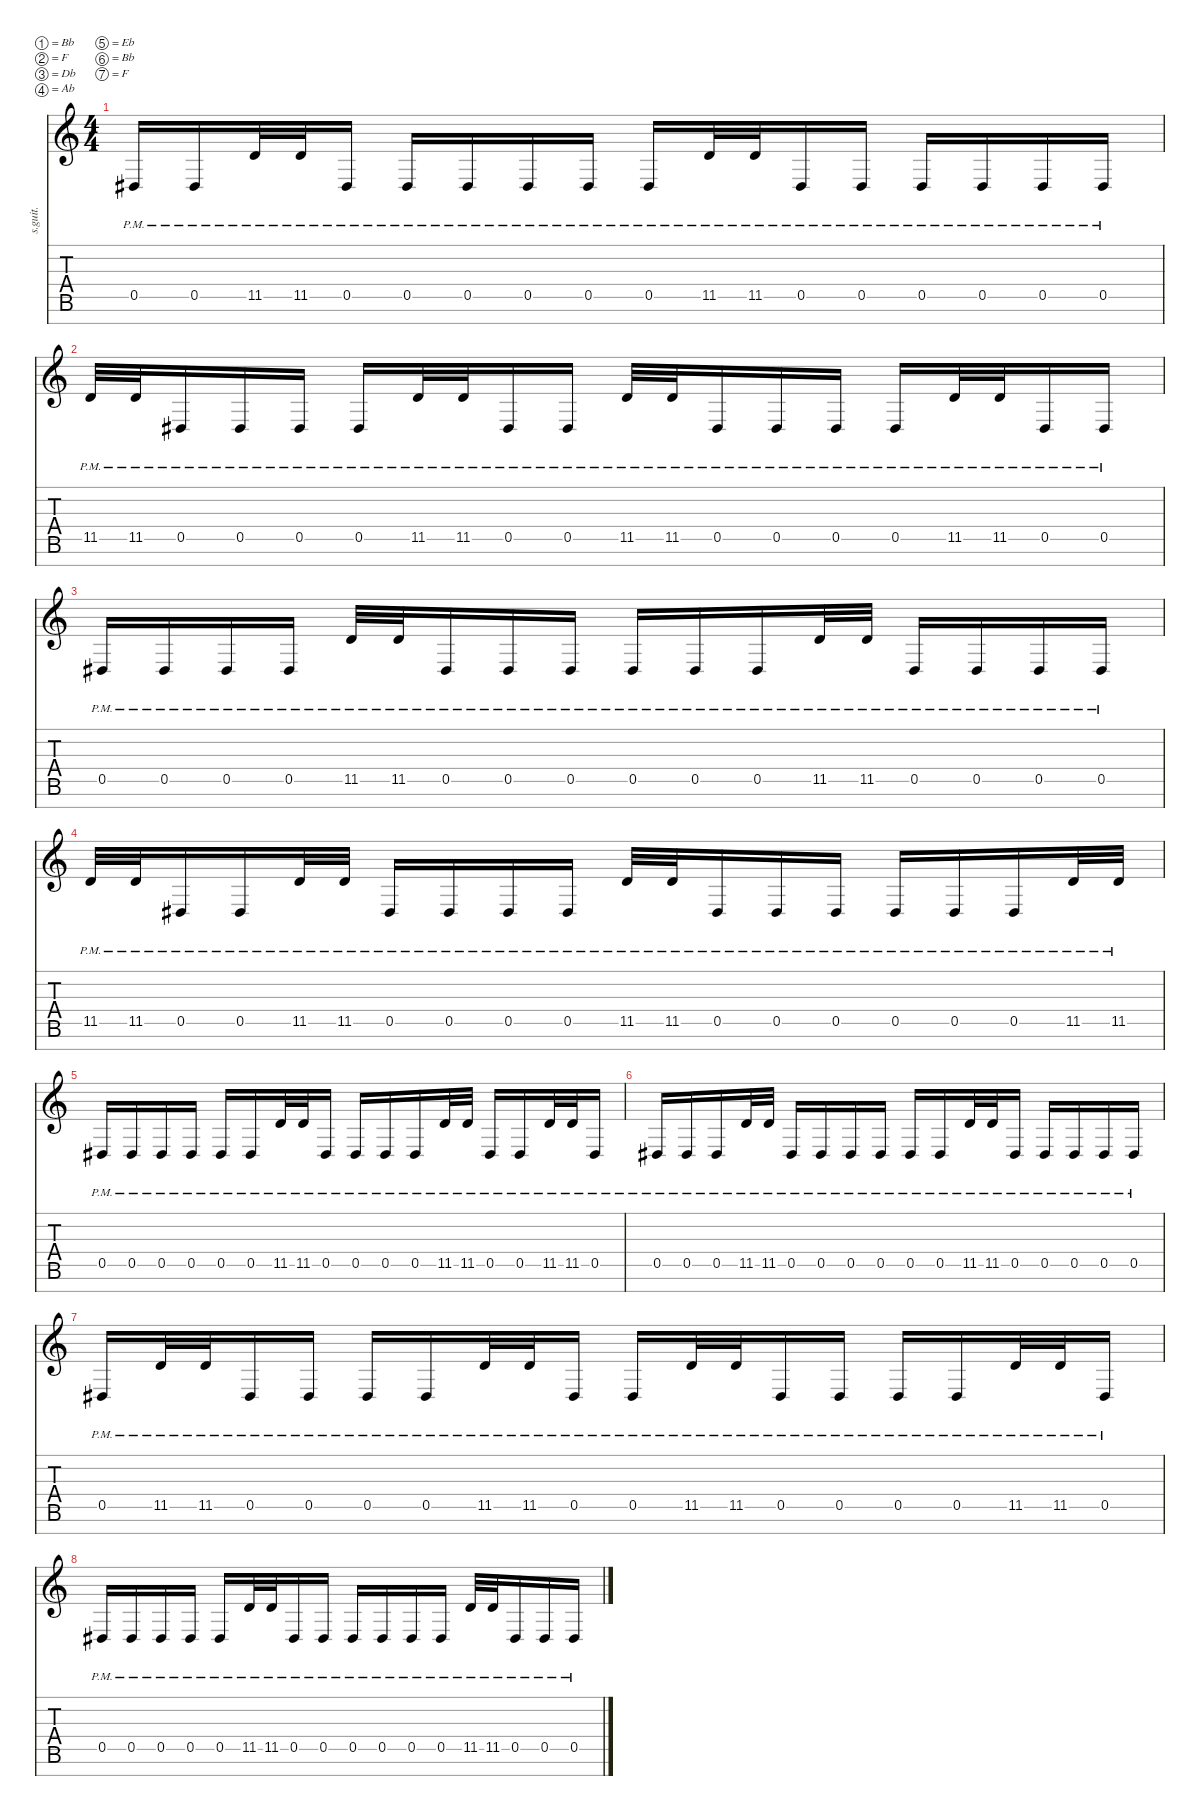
\defaultSystemsLayout 4
\hideDynamics
\bracketExtendMode nobrackets
\track ("Fredrik Thordendal (Guitar 1)" "s.guit.") {instrument distortionguitar}
\staff {score tabs}
\tuning (Bb3 F3 Db3 Ab2 Eb2 Bb1 F1)
\ts (4 4)
\tempo (115 hide)
\clef g2
\ks c
0.5{pm acc #}.16{lyrics (0 "") lyrics (1 "") lyrics (2 "") lyrics (3 "") lyrics (4 "") dy f} 0.5{pm acc #}.16{lyrics (0 "") lyrics (1 "") lyrics (2 "") lyrics (3 "") lyrics (4 "")} 11.5{pm}.32{lyrics (0 "") lyrics (1 "") lyrics (2 "") lyrics (3 "") lyrics (4 "")} 11.5{pm}.32{lyrics (0 "") lyrics (1 "") lyrics (2 "") lyrics (3 "") lyrics (4 "")} 0.5{pm acc #}.16{lyrics (0 "") lyrics (1 "") lyrics (2 "") lyrics (3 "") lyrics (4 "")} 0.5{pm acc #}.16{lyrics (0 "") lyrics (1 "") lyrics (2 "") lyrics (3 "") lyrics (4 "")} 0.5{pm acc #}.16{lyrics (0 "") lyrics (1 "") lyrics (2 "") lyrics (3 "") lyrics (4 "")} 0.5{pm acc #}.16{lyrics (0 "") lyrics (1 "") lyrics (2 "") lyrics (3 "") lyrics (4 "")} 0.5{pm acc #}.16{lyrics (0 "") lyrics (1 "") lyrics (2 "") lyrics (3 "") lyrics (4 "")} 0.5{pm acc #}.16{lyrics (0 "") lyrics (1 "") lyrics (2 "") lyrics (3 "") lyrics (4 "")} 11.5{pm}.32{lyrics (0 "") lyrics (1 "") lyrics (2 "") lyrics (3 "") lyrics (4 "")} 11.5{pm}.32{lyrics (0 "") lyrics (1 "") lyrics (2 "") lyrics (3 "") lyrics (4 "")} 0.5{pm acc #}.16{lyrics (0 "") lyrics (1 "") lyrics (2 "") lyrics (3 "") lyrics (4 "")} 0.5{pm acc #}.16{lyrics (0 "") lyrics (1 "") lyrics (2 "") lyrics (3 "") lyrics (4 "")} 0.5{pm acc #}.16{lyrics (0 "") lyrics (1 "") lyrics (2 "") lyrics (3 "") lyrics (4 "")} 0.5{pm acc #}.16{lyrics (0 "") lyrics (1 "") lyrics (2 "") lyrics (3 "") lyrics (4 "")} 0.5{pm acc #}.16{lyrics (0 "") lyrics (1 "") lyrics (2 "") lyrics (3 "") lyrics (4 "")} 0.5{pm acc #}.16{lyrics (0 "") lyrics (1 "") lyrics (2 "") lyrics (3 "") lyrics (4 "")} |
11.5{pm}.32{lyrics (0 "") lyrics (1 "") lyrics (2 "") lyrics (3 "") lyrics (4 "")} 11.5{pm}.32{lyrics (0 "") lyrics (1 "") lyrics (2 "") lyrics (3 "") lyrics (4 "")} 0.5{pm acc #}.16{lyrics (0 "") lyrics (1 "") lyrics (2 "") lyrics (3 "") lyrics (4 "")} 0.5{pm acc #}.16{lyrics (0 "") lyrics (1 "") lyrics (2 "") lyrics (3 "") lyrics (4 "")} 0.5{pm acc #}.16{lyrics (0 "") lyrics (1 "") lyrics (2 "") lyrics (3 "") lyrics (4 "")} 0.5{pm acc #}.16{lyrics (0 "") lyrics (1 "") lyrics (2 "") lyrics (3 "") lyrics (4 "")} 11.5{pm}.32{lyrics (0 "") lyrics (1 "") lyrics (2 "") lyrics (3 "") lyrics (4 "")} 11.5{pm}.32{lyrics (0 "") lyrics (1 "") lyrics (2 "") lyrics (3 "") lyrics (4 "")} 0.5{pm acc #}.16{lyrics (0 "") lyrics (1 "") lyrics (2 "") lyrics (3 "") lyrics (4 "")} 0.5{pm acc #}.16{lyrics (0 "") lyrics (1 "") lyrics (2 "") lyrics (3 "") lyrics (4 "")} 11.5{pm}.32{lyrics (0 "") lyrics (1 "") lyrics (2 "") lyrics (3 "") lyrics (4 "")} 11.5{pm}.32{lyrics (0 "") lyrics (1 "") lyrics (2 "") lyrics (3 "") lyrics (4 "")} 0.5{pm acc #}.16{lyrics (0 "") lyrics (1 "") lyrics (2 "") lyrics (3 "") lyrics (4 "")} 0.5{pm acc #}.16{lyrics (0 "") lyrics (1 "") lyrics (2 "") lyrics (3 "") lyrics (4 "")} 0.5{pm acc #}.16{lyrics (0 "") lyrics (1 "") lyrics (2 "") lyrics (3 "") lyrics (4 "")} 0.5{pm acc #}.16{lyrics (0 "") lyrics (1 "") lyrics (2 "") lyrics (3 "") lyrics (4 "")} 11.5{pm}.32{lyrics (0 "") lyrics (1 "") lyrics (2 "") lyrics (3 "") lyrics (4 "")} 11.5{pm}.32{lyrics (0 "") lyrics (1 "") lyrics (2 "") lyrics (3 "") lyrics (4 "")} 0.5{pm acc #}.16{lyrics (0 "") lyrics (1 "") lyrics (2 "") lyrics (3 "") lyrics (4 "")} 0.5{pm acc #}.16{lyrics (0 "") lyrics (1 "") lyrics (2 "") lyrics (3 "") lyrics (4 "")} |
0.5{pm acc #}.16{lyrics (0 "") lyrics (1 "") lyrics (2 "") lyrics (3 "") lyrics (4 "")} 0.5{pm acc #}.16{lyrics (0 "") lyrics (1 "") lyrics (2 "") lyrics (3 "") lyrics (4 "")} 0.5{pm acc #}.16{lyrics (0 "") lyrics (1 "") lyrics (2 "") lyrics (3 "") lyrics (4 "")} 0.5{pm acc #}.16{lyrics (0 "") lyrics (1 "") lyrics (2 "") lyrics (3 "") lyrics (4 "")} 11.5{pm}.32{lyrics (0 "") lyrics (1 "") lyrics (2 "") lyrics (3 "") lyrics (4 "")} 11.5{pm}.32{lyrics (0 "") lyrics (1 "") lyrics (2 "") lyrics (3 "") lyrics (4 "")} 0.5{pm acc #}.16{lyrics (0 "") lyrics (1 "") lyrics (2 "") lyrics (3 "") lyrics (4 "")} 0.5{pm acc #}.16{lyrics (0 "") lyrics (1 "") lyrics (2 "") lyrics (3 "") lyrics (4 "")} 0.5{pm acc #}.16{lyrics (0 "") lyrics (1 "") lyrics (2 "") lyrics (3 "") lyrics (4 "")} 0.5{pm acc #}.16{lyrics (0 "") lyrics (1 "") lyrics (2 "") lyrics (3 "") lyrics (4 "")} 0.5{pm acc #}.16{lyrics (0 "") lyrics (1 "") lyrics (2 "") lyrics (3 "") lyrics (4 "")} 0.5{pm acc #}.16{lyrics (0 "") lyrics (1 "") lyrics (2 "") lyrics (3 "") lyrics (4 "")} 11.5{pm}.32{lyrics (0 "") lyrics (1 "") lyrics (2 "") lyrics (3 "") lyrics (4 "")} 11.5{pm}.32{lyrics (0 "") lyrics (1 "") lyrics (2 "") lyrics (3 "") lyrics (4 "")} 0.5{pm acc #}.16{lyrics (0 "") lyrics (1 "") lyrics (2 "") lyrics (3 "") lyrics (4 "")} 0.5{pm acc #}.16{lyrics (0 "") lyrics (1 "") lyrics (2 "") lyrics (3 "") lyrics (4 "")} 0.5{pm acc #}.16{lyrics (0 "") lyrics (1 "") lyrics (2 "") lyrics (3 "") lyrics (4 "")} 0.5{pm acc #}.16{lyrics (0 "") lyrics (1 "") lyrics (2 "") lyrics (3 "") lyrics (4 "")} |
11.5{pm}.32{lyrics (0 "") lyrics (1 "") lyrics (2 "") lyrics (3 "") lyrics (4 "")} 11.5{pm}.32{lyrics (0 "") lyrics (1 "") lyrics (2 "") lyrics (3 "") lyrics (4 "")} 0.5{pm acc #}.16{lyrics (0 "") lyrics (1 "") lyrics (2 "") lyrics (3 "") lyrics (4 "")} 0.5{pm acc #}.16{lyrics (0 "") lyrics (1 "") lyrics (2 "") lyrics (3 "") lyrics (4 "")} 11.5{pm}.32{lyrics (0 "") lyrics (1 "") lyrics (2 "") lyrics (3 "") lyrics (4 "")} 11.5{pm}.32{lyrics (0 "") lyrics (1 "") lyrics (2 "") lyrics (3 "") lyrics (4 "")} 0.5{pm acc #}.16{lyrics (0 "") lyrics (1 "") lyrics (2 "") lyrics (3 "") lyrics (4 "")} 0.5{pm acc #}.16{lyrics (0 "") lyrics (1 "") lyrics (2 "") lyrics (3 "") lyrics (4 "")} 0.5{pm acc #}.16{lyrics (0 "") lyrics (1 "") lyrics (2 "") lyrics (3 "") lyrics (4 "")} 0.5{pm acc #}.16{lyrics (0 "") lyrics (1 "") lyrics (2 "") lyrics (3 "") lyrics (4 "")} 11.5{pm}.32{lyrics (0 "") lyrics (1 "") lyrics (2 "") lyrics (3 "") lyrics (4 "")} 11.5{pm}.32{lyrics (0 "") lyrics (1 "") lyrics (2 "") lyrics (3 "") lyrics (4 "")} 0.5{pm acc #}.16{lyrics (0 "") lyrics (1 "") lyrics (2 "") lyrics (3 "") lyrics (4 "")} 0.5{pm acc #}.16{lyrics (0 "") lyrics (1 "") lyrics (2 "") lyrics (3 "") lyrics (4 "")} 0.5{pm acc #}.16{lyrics (0 "") lyrics (1 "") lyrics (2 "") lyrics (3 "") lyrics (4 "")} 0.5{pm acc #}.16{lyrics (0 "") lyrics (1 "") lyrics (2 "") lyrics (3 "") lyrics (4 "")} 0.5{pm acc #}.16{lyrics (0 "") lyrics (1 "") lyrics (2 "") lyrics (3 "") lyrics (4 "")} 0.5{pm acc #}.16{lyrics (0 "") lyrics (1 "") lyrics (2 "") lyrics (3 "") lyrics (4 "")} 11.5{pm}.32{lyrics (0 "") lyrics (1 "") lyrics (2 "") lyrics (3 "") lyrics (4 "")} 11.5{pm}.32{lyrics (0 "") lyrics (1 "") lyrics (2 "") lyrics (3 "") lyrics (4 "")} |
0.5{pm acc #}.16{lyrics (0 "") lyrics (1 "") lyrics (2 "") lyrics (3 "") lyrics (4 "")} 0.5{pm acc #}.16{lyrics (0 "") lyrics (1 "") lyrics (2 "") lyrics (3 "") lyrics (4 "")} 0.5{pm acc #}.16{lyrics (0 "") lyrics (1 "") lyrics (2 "") lyrics (3 "") lyrics (4 "")} 0.5{pm acc #}.16{lyrics (0 "") lyrics (1 "") lyrics (2 "") lyrics (3 "") lyrics (4 "")} 0.5{pm acc #}.16{lyrics (0 "") lyrics (1 "") lyrics (2 "") lyrics (3 "") lyrics (4 "")} 0.5{pm acc #}.16{lyrics (0 "") lyrics (1 "") lyrics (2 "") lyrics (3 "") lyrics (4 "")} 11.5{pm}.32{lyrics (0 "") lyrics (1 "") lyrics (2 "") lyrics (3 "") lyrics (4 "")} 11.5{pm}.32{lyrics (0 "") lyrics (1 "") lyrics (2 "") lyrics (3 "") lyrics (4 "")} 0.5{pm acc #}.16{lyrics (0 "") lyrics (1 "") lyrics (2 "") lyrics (3 "") lyrics (4 "")} 0.5{pm acc #}.16{lyrics (0 "") lyrics (1 "") lyrics (2 "") lyrics (3 "") lyrics (4 "")} 0.5{pm acc #}.16{lyrics (0 "") lyrics (1 "") lyrics (2 "") lyrics (3 "") lyrics (4 "")} 0.5{pm acc #}.16{lyrics (0 "") lyrics (1 "") lyrics (2 "") lyrics (3 "") lyrics (4 "")} 11.5{pm}.32{lyrics (0 "") lyrics (1 "") lyrics (2 "") lyrics (3 "") lyrics (4 "")} 11.5{pm}.32{lyrics (0 "") lyrics (1 "") lyrics (2 "") lyrics (3 "") lyrics (4 "")} 0.5{pm acc #}.16{lyrics (0 "") lyrics (1 "") lyrics (2 "") lyrics (3 "") lyrics (4 "")} 0.5{pm acc #}.16{lyrics (0 "") lyrics (1 "") lyrics (2 "") lyrics (3 "") lyrics (4 "")} 11.5{pm}.32{lyrics (0 "") lyrics (1 "") lyrics (2 "") lyrics (3 "") lyrics (4 "")} 11.5{pm}.32{lyrics (0 "") lyrics (1 "") lyrics (2 "") lyrics (3 "") lyrics (4 "")} 0.5{pm acc #}.16{lyrics (0 "") lyrics (1 "") lyrics (2 "") lyrics (3 "") lyrics (4 "")} |
0.5{pm acc #}.16{lyrics (0 "") lyrics (1 "") lyrics (2 "") lyrics (3 "") lyrics (4 "")} 0.5{pm acc #}.16{lyrics (0 "") lyrics (1 "") lyrics (2 "") lyrics (3 "") lyrics (4 "")} 0.5{pm acc #}.16{lyrics (0 "") lyrics (1 "") lyrics (2 "") lyrics (3 "") lyrics (4 "")} 11.5{pm}.32{lyrics (0 "") lyrics (1 "") lyrics (2 "") lyrics (3 "") lyrics (4 "")} 11.5{pm}.32{lyrics (0 "") lyrics (1 "") lyrics (2 "") lyrics (3 "") lyrics (4 "")} 0.5{pm acc #}.16{lyrics (0 "") lyrics (1 "") lyrics (2 "") lyrics (3 "") lyrics (4 "")} 0.5{pm acc #}.16{lyrics (0 "") lyrics (1 "") lyrics (2 "") lyrics (3 "") lyrics (4 "")} 0.5{pm acc #}.16{lyrics (0 "") lyrics (1 "") lyrics (2 "") lyrics (3 "") lyrics (4 "")} 0.5{pm acc #}.16{lyrics (0 "") lyrics (1 "") lyrics (2 "") lyrics (3 "") lyrics (4 "")} 0.5{pm acc #}.16{lyrics (0 "") lyrics (1 "") lyrics (2 "") lyrics (3 "") lyrics (4 "")} 0.5{pm acc #}.16{lyrics (0 "") lyrics (1 "") lyrics (2 "") lyrics (3 "") lyrics (4 "")} 11.5{pm}.32{lyrics (0 "") lyrics (1 "") lyrics (2 "") lyrics (3 "") lyrics (4 "")} 11.5{pm}.32{lyrics (0 "") lyrics (1 "") lyrics (2 "") lyrics (3 "") lyrics (4 "")} 0.5{pm acc #}.16{lyrics (0 "") lyrics (1 "") lyrics (2 "") lyrics (3 "") lyrics (4 "")} 0.5{pm acc #}.16{lyrics (0 "") lyrics (1 "") lyrics (2 "") lyrics (3 "") lyrics (4 "")} 0.5{pm acc #}.16{lyrics (0 "") lyrics (1 "") lyrics (2 "") lyrics (3 "") lyrics (4 "")} 0.5{pm acc #}.16{lyrics (0 "") lyrics (1 "") lyrics (2 "") lyrics (3 "") lyrics (4 "")} 0.5{pm acc #}.16{lyrics (0 "") lyrics (1 "") lyrics (2 "") lyrics (3 "") lyrics (4 "")} |
0.5{pm acc #}.16{lyrics (0 "") lyrics (1 "") lyrics (2 "") lyrics (3 "") lyrics (4 "")} 11.5{pm}.32{lyrics (0 "") lyrics (1 "") lyrics (2 "") lyrics (3 "") lyrics (4 "")} 11.5{pm}.32{lyrics (0 "") lyrics (1 "") lyrics (2 "") lyrics (3 "") lyrics (4 "")} 0.5{pm acc #}.16{lyrics (0 "") lyrics (1 "") lyrics (2 "") lyrics (3 "") lyrics (4 "")} 0.5{pm acc #}.16{lyrics (0 "") lyrics (1 "") lyrics (2 "") lyrics (3 "") lyrics (4 "")} 0.5{pm acc #}.16{lyrics (0 "") lyrics (1 "") lyrics (2 "") lyrics (3 "") lyrics (4 "")} 0.5{pm acc #}.16{lyrics (0 "") lyrics (1 "") lyrics (2 "") lyrics (3 "") lyrics (4 "")} 11.5{pm}.32{lyrics (0 "") lyrics (1 "") lyrics (2 "") lyrics (3 "") lyrics (4 "")} 11.5{pm}.32{lyrics (0 "") lyrics (1 "") lyrics (2 "") lyrics (3 "") lyrics (4 "")} 0.5{pm acc #}.16{lyrics (0 "") lyrics (1 "") lyrics (2 "") lyrics (3 "") lyrics (4 "")} 0.5{pm acc #}.16{lyrics (0 "") lyrics (1 "") lyrics (2 "") lyrics (3 "") lyrics (4 "")} 11.5{pm}.32{lyrics (0 "") lyrics (1 "") lyrics (2 "") lyrics (3 "") lyrics (4 "")} 11.5{pm}.32{lyrics (0 "") lyrics (1 "") lyrics (2 "") lyrics (3 "") lyrics (4 "")} 0.5{pm acc #}.16{lyrics (0 "") lyrics (1 "") lyrics (2 "") lyrics (3 "") lyrics (4 "")} 0.5{pm acc #}.16{lyrics (0 "") lyrics (1 "") lyrics (2 "") lyrics (3 "") lyrics (4 "")} 0.5{pm acc #}.16{lyrics (0 "") lyrics (1 "") lyrics (2 "") lyrics (3 "") lyrics (4 "")} 0.5{pm acc #}.16{lyrics (0 "") lyrics (1 "") lyrics (2 "") lyrics (3 "") lyrics (4 "")} 11.5{pm}.32{lyrics (0 "") lyrics (1 "") lyrics (2 "") lyrics (3 "") lyrics (4 "")} 11.5{pm}.32{lyrics (0 "") lyrics (1 "") lyrics (2 "") lyrics (3 "") lyrics (4 "")} 0.5{pm acc #}.16{lyrics (0 "") lyrics (1 "") lyrics (2 "") lyrics (3 "") lyrics (4 "")} |
0.5{pm acc #}.16{lyrics (0 "") lyrics (1 "") lyrics (2 "") lyrics (3 "") lyrics (4 "")} 0.5{pm acc #}.16{lyrics (0 "") lyrics (1 "") lyrics (2 "") lyrics (3 "") lyrics (4 "")} 0.5{pm acc #}.16{lyrics (0 "") lyrics (1 "") lyrics (2 "") lyrics (3 "") lyrics (4 "")} 0.5{pm acc #}.16{lyrics (0 "") lyrics (1 "") lyrics (2 "") lyrics (3 "") lyrics (4 "")} 0.5{pm acc #}.16{lyrics (0 "") lyrics (1 "") lyrics (2 "") lyrics (3 "") lyrics (4 "")} 11.5{pm}.32{lyrics (0 "") lyrics (1 "") lyrics (2 "") lyrics (3 "") lyrics (4 "")} 11.5{pm}.32{lyrics (0 "") lyrics (1 "") lyrics (2 "") lyrics (3 "") lyrics (4 "")} 0.5{pm acc #}.16{lyrics (0 "") lyrics (1 "") lyrics (2 "") lyrics (3 "") lyrics (4 "")} 0.5{pm acc #}.16{lyrics (0 "") lyrics (1 "") lyrics (2 "") lyrics (3 "") lyrics (4 "")} 0.5{pm acc #}.16{lyrics (0 "") lyrics (1 "") lyrics (2 "") lyrics (3 "") lyrics (4 "")} 0.5{pm acc #}.16{lyrics (0 "") lyrics (1 "") lyrics (2 "") lyrics (3 "") lyrics (4 "")} 0.5{pm acc #}.16{lyrics (0 "") lyrics (1 "") lyrics (2 "") lyrics (3 "") lyrics (4 "")} 0.5{pm acc #}.16{lyrics (0 "") lyrics (1 "") lyrics (2 "") lyrics (3 "") lyrics (4 "")} 11.5{pm}.32{lyrics (0 "") lyrics (1 "") lyrics (2 "") lyrics (3 "") lyrics (4 "")} 11.5{pm}.32{lyrics (0 "") lyrics (1 "") lyrics (2 "") lyrics (3 "") lyrics (4 "")} 0.5{pm acc #}.16{lyrics (0 "") lyrics (1 "") lyrics (2 "") lyrics (3 "") lyrics (4 "")} 0.5{pm acc #}.16{lyrics (0 "") lyrics (1 "") lyrics (2 "") lyrics (3 "") lyrics (4 "")} 0.5{pm acc #}.16{lyrics (0 "") lyrics (1 "") lyrics (2 "") lyrics (3 "") lyrics (4 "")}
